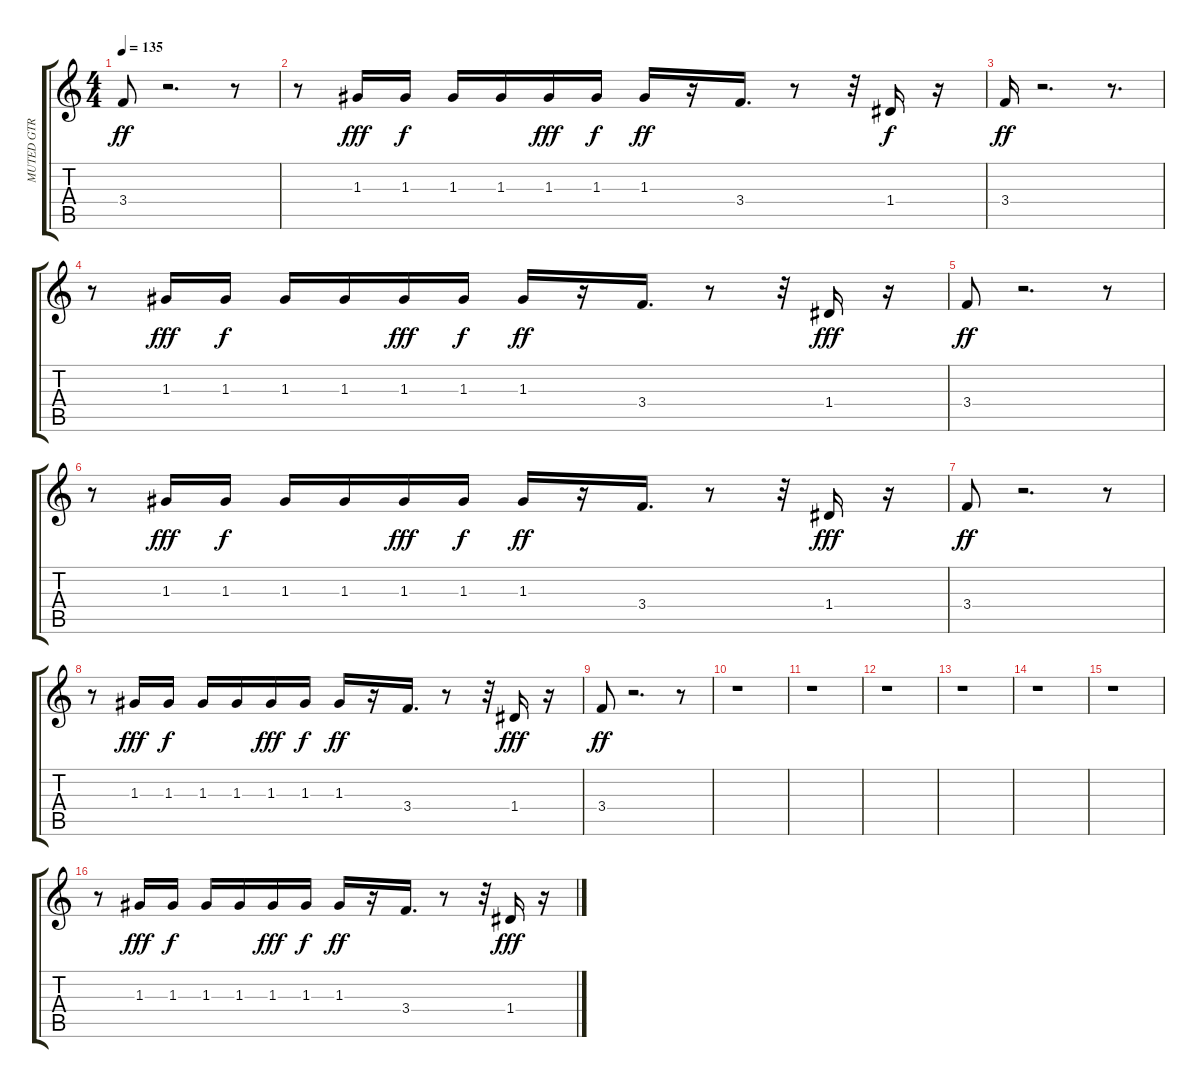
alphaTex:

\track ("MUTED GTR" "MUTED GTR") {instrument electricguitarmuted}
\staff {score tabs}
\tuning (E4 B3 G3 D3 A2 E2) {hide}
\ts (4 4)
\tempo 135
\clef g2
\ks c
3.4.8{dy ff} r.2{d} r.8 |
r.8 1.3.16{dy fff} 1.3.16{dy f} 1.3.16 1.3.16 1.3.16{dy fff} 1.3.16{dy f} 1.3.16{dy ff} r.16 3.4.16{d} r.8 r.32 1.4.16{dy f} r.16 |
3.4.16{dy ff} r.2{d} r.8{d} |
r.8 1.3.16{dy fff} 1.3.16{dy f} 1.3.16 1.3.16 1.3.16{dy fff} 1.3.16{dy f} 1.3.16{dy ff} r.16 3.4.16{d} r.8 r.32 1.4.16{dy fff} r.16 |
3.4.8{dy ff} r.2{d} r.8 |
r.8 1.3.16{dy fff} 1.3.16{dy f} 1.3.16 1.3.16 1.3.16{dy fff} 1.3.16{dy f} 1.3.16{dy ff} r.16 3.4.16{d} r.8 r.32 1.4.16{dy fff} r.16 |
3.4.8{dy ff} r.2{d} r.8 |
r.8 1.3.16{dy fff} 1.3.16{dy f} 1.3.16 1.3.16 1.3.16{dy fff} 1.3.16{dy f} 1.3.16{dy ff} r.16 3.4.16{d} r.8 r.32 1.4.16{dy fff} r.16 |
3.4.8{dy ff} r.2{d} r.8 |
r.1 |
r.1 |
r.1 |
r.1 |
r.1 |
r.1 |
r.8 1.3.16{dy fff} 1.3.16{dy f} 1.3.16 1.3.16 1.3.16{dy fff} 1.3.16{dy f} 1.3.16{dy ff} r.16 3.4.16{d} r.8 r.32 1.4.16{dy fff} r.16
